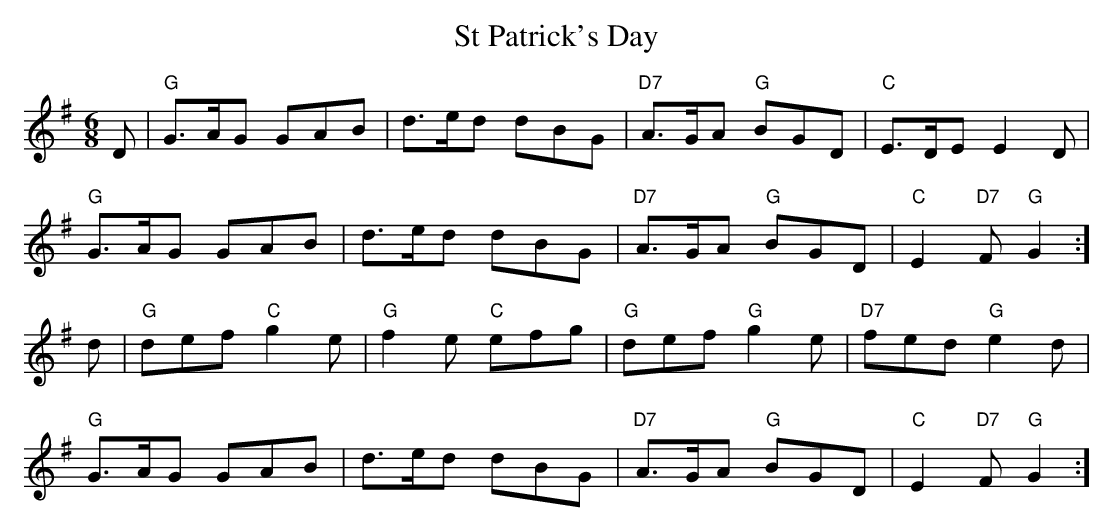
X:1
T:St Patrick's Day
L:1/8
M:6/8
K:G
D|"G"G>AG GAB | d>ed dBG | "D7"A>GA "G"BGD | "C"E>DE E2D |
"G"G>AG GAB | d>ed dBG | "D7"A>GA "G"BGD | "C"E2"D7" F"G"G2:]
d|"G"def "C"g2e | "G"f2e "C"efg | "G"def "G"g2e | "D7"fed "G"e2d |
"G"G>AG GAB | d>ed dBG | "D7"A>GA "G"BGD | "C"E2"D7" F"G"G2:]
